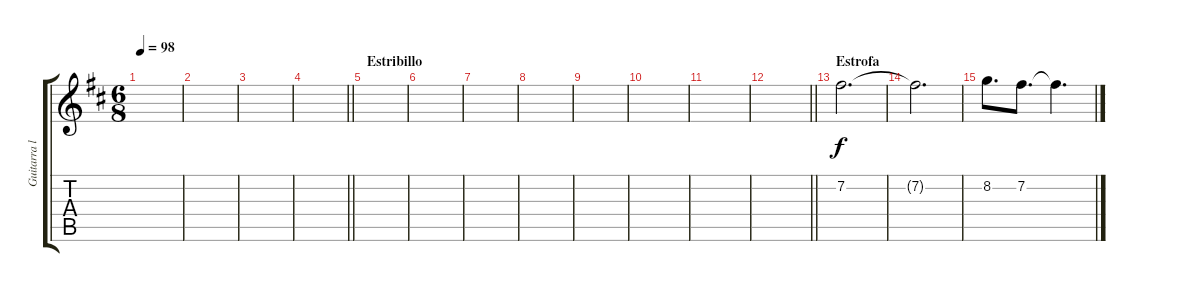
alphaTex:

\track ("Guitarra limpia" "Guitarra l") {instrument electricguitarclean}
\staff {score tabs}
\tuning (E4 B3 G3 D3 A2 E2) {hide}
\ts (6 8)
\tempo 98
\clef g2
\ks d
|
|
|
\barLineRight lightlight
|
\section ("" "Estribillo")
|
|
|
|
|
|
|
\barLineRight lightlight
|
\section ("" "Estrofa")
7.2.2{d} |
7.2{t}.2{d} |
8.2.8{d} 7.2.8{d} 7.2{t}.4{d}
